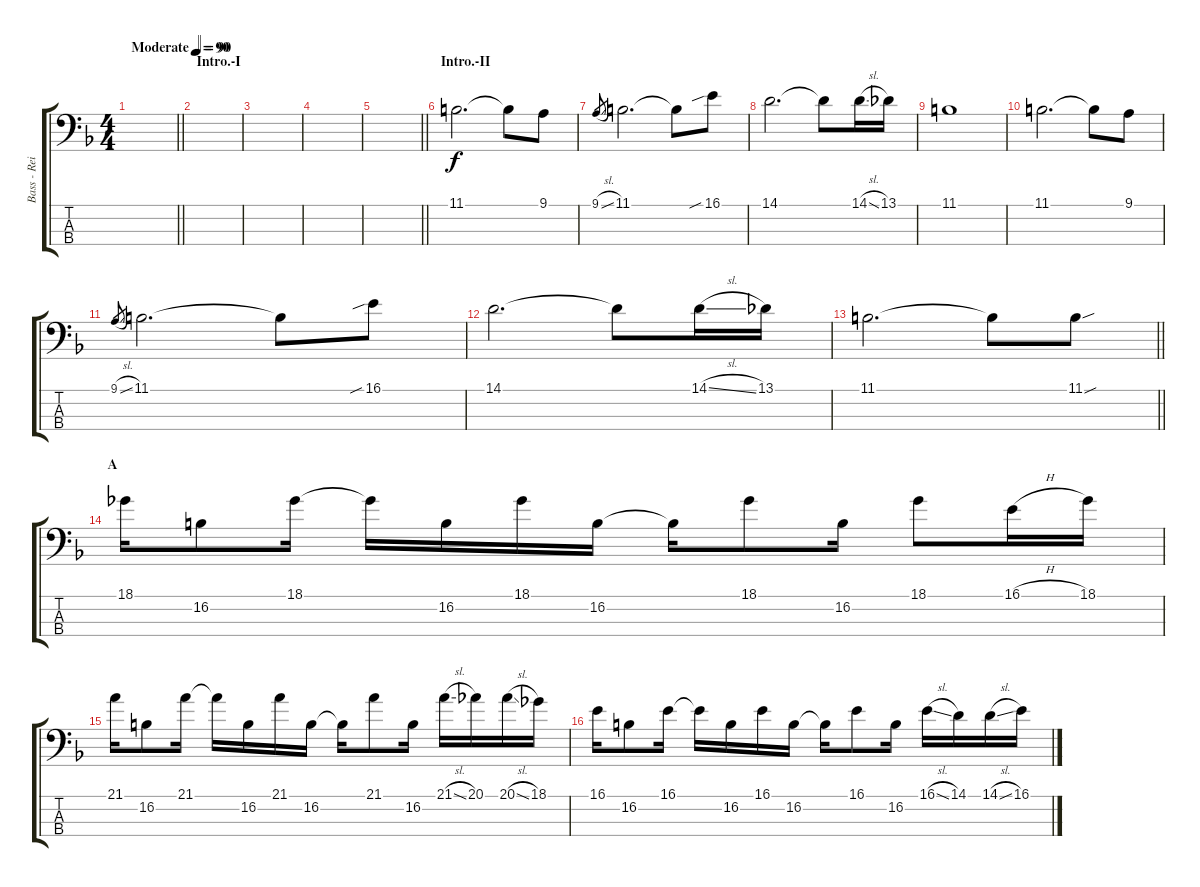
\track ("Bass - Reita" "Bass - Rei") {instrument electricbasspick}
\staff {score tabs}
\tuning (C2 G1 D1 Bb0) {hide}
\ts (4 4)
\tempo (90 "Moderate")
\tempo 35
\tempo (90 "Moderate")
\clef f4
\barLineRight lightlight
\ks f
|
\section ("" "Intro.-I")
\tempo 90
|
|
|
\barLineRight lightlight
|
\section ("" "Intro.-II")
11.1.2{d} 11.1{t}.8 9.1.8 |
9.1{sl}.8{gr} 11.1.2{d} 11.1{t}.8 16.1{sib}.8 |
14.1.2{d} 14.1{t}.8 14.1{sl}.16 13.1.16 |
11.1.1 |
11.1.2{d} 11.1{t}.8 9.1.8 |
9.1{sl}.8{gr} 11.1.2{d} 11.1{t}.8 16.1{sib}.8 |
14.1.2{d} 14.1{t}.8 14.1{sl}.16 13.1.16 |
\barLineRight lightlight
11.1.2{d} 11.1{t}.8 11.1{sou}.8 |
\section ("" "A")
18.1.16 16.2.8 18.1.16 18.1{t}.16 16.2.16 18.1.16 16.2.16 16.2{t}.16 18.1.8 16.2.16 18.1.8 16.1{h}.16 18.1.16 |
21.1.16 16.2.8 21.1.16 21.1{t}.16 16.2.16 21.1.16 16.2.16 16.2{t}.16 21.1.8 16.2.16 21.1{sl}.16 20.1.16 20.1{sl}.16 18.1.16 |
16.1.16 16.2.8 16.1.16 16.1{t}.16 16.2.16 16.1.16 16.2.16 16.2{t}.16 16.1.8 16.2.16 16.1{sl}.16 14.1.16 14.1{sl}.16 16.1.16
